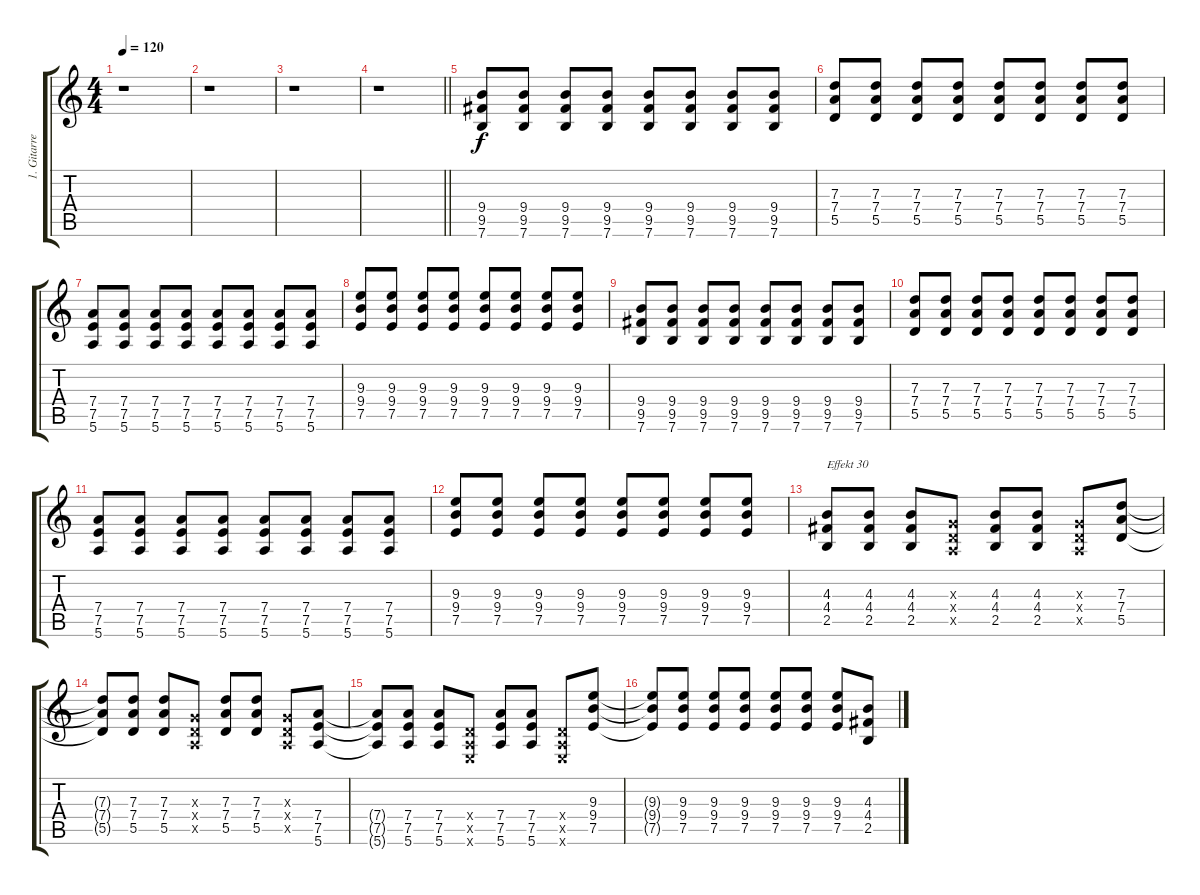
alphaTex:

\track ("1. Gitarre" "1. Gitarre") {instrument distortionguitar}
\staff {score tabs}
\tuning (E4 B3 G3 D3 A2 E2) {hide}
\ts (4 4)
\tempo 120
\clef g2
\ks c
r.1{dy f} |
r.1 |
r.1 |
\barLineRight lightlight
r.1 |
(9.4 9.5 7.6).8 (9.4 9.5 7.6).8 (9.4 9.5 7.6).8 (9.4 9.5 7.6).8 (9.4 9.5 7.6).8 (9.4 9.5 7.6).8 (9.4 9.5 7.6).8 (9.4 9.5 7.6).8 |
(7.3 7.4 5.5).8 (7.3 7.4 5.5).8 (7.3 7.4 5.5).8 (7.3 7.4 5.5).8 (7.3 7.4 5.5).8 (7.3 7.4 5.5).8 (7.3 7.4 5.5).8 (7.3 7.4 5.5).8 |
(7.4 7.5 5.6).8 (7.4 7.5 5.6).8 (7.4 7.5 5.6).8 (7.4 7.5 5.6).8 (7.4 7.5 5.6).8 (7.4 7.5 5.6).8 (7.4 7.5 5.6).8 (7.4 7.5 5.6).8 |
(9.3 9.4 7.5).8 (9.3 9.4 7.5).8 (9.3 9.4 7.5).8 (9.3 9.4 7.5).8 (9.3 9.4 7.5).8 (9.3 9.4 7.5).8 (9.3 9.4 7.5).8 (9.3 9.4 7.5).8 |
(9.4 9.5 7.6).8 (9.4 9.5 7.6).8 (9.4 9.5 7.6).8 (9.4 9.5 7.6).8 (9.4 9.5 7.6).8 (9.4 9.5 7.6).8 (9.4 9.5 7.6).8 (9.4 9.5 7.6).8 |
(7.3 7.4 5.5).8 (7.3 7.4 5.5).8 (7.3 7.4 5.5).8 (7.3 7.4 5.5).8 (7.3 7.4 5.5).8 (7.3 7.4 5.5).8 (7.3 7.4 5.5).8 (7.3 7.4 5.5).8 |
(7.4 7.5 5.6).8 (7.4 7.5 5.6).8 (7.4 7.5 5.6).8 (7.4 7.5 5.6).8 (7.4 7.5 5.6).8 (7.4 7.5 5.6).8 (7.4 7.5 5.6).8 (7.4 7.5 5.6).8 |
(9.3 9.4 7.5).8 (9.3 9.4 7.5).8 (9.3 9.4 7.5).8 (9.3 9.4 7.5).8 (9.3 9.4 7.5).8 (9.3 9.4 7.5).8 (9.3 9.4 7.5).8 (9.3 9.4 7.5).8 |
(4.3 4.4 2.5).8{txt "Effekt 30"} (4.3 4.4 2.5).8 (4.3 4.4 2.5).8 (0.3{x} 0.4{x} 0.5{x}).8 (4.3 4.4 2.5).8 (4.3 4.4 2.5).8 (0.3{x} 0.4{x} 0.5{x}).8 (7.3 7.4 5.5).8 |
(7.3{t} 7.4{t} 5.5{t}).8 (7.3 7.4 5.5).8 (7.3 7.4 5.5).8 (0.3{x} 0.4{x} 0.5{x}).8 (7.3 7.4 5.5).8 (7.3 7.4 5.5).8 (0.3{x} 0.4{x} 0.5{x}).8 (7.4 7.5 5.6).8 |
(7.4{t} 7.5{t} 5.6{t}).8 (7.4 7.5 5.6).8 (7.4 7.5 5.6).8 (0.4{x} 0.5{x} 0.6{x}).8 (7.4 7.5 5.6).8 (7.4 7.5 5.6).8 (0.4{x} 0.5{x} 0.6{x}).8 (9.3 9.4 7.5).8 |
(9.3{t} 9.4{t} 7.5{t}).8 (9.3 9.4 7.5).8 (9.3 9.4 7.5).8 (9.3 9.4 7.5).8 (9.3 9.4 7.5).8 (9.3 9.4 7.5).8 (9.3 9.4 7.5).8 (4.3 4.4 2.5).8
